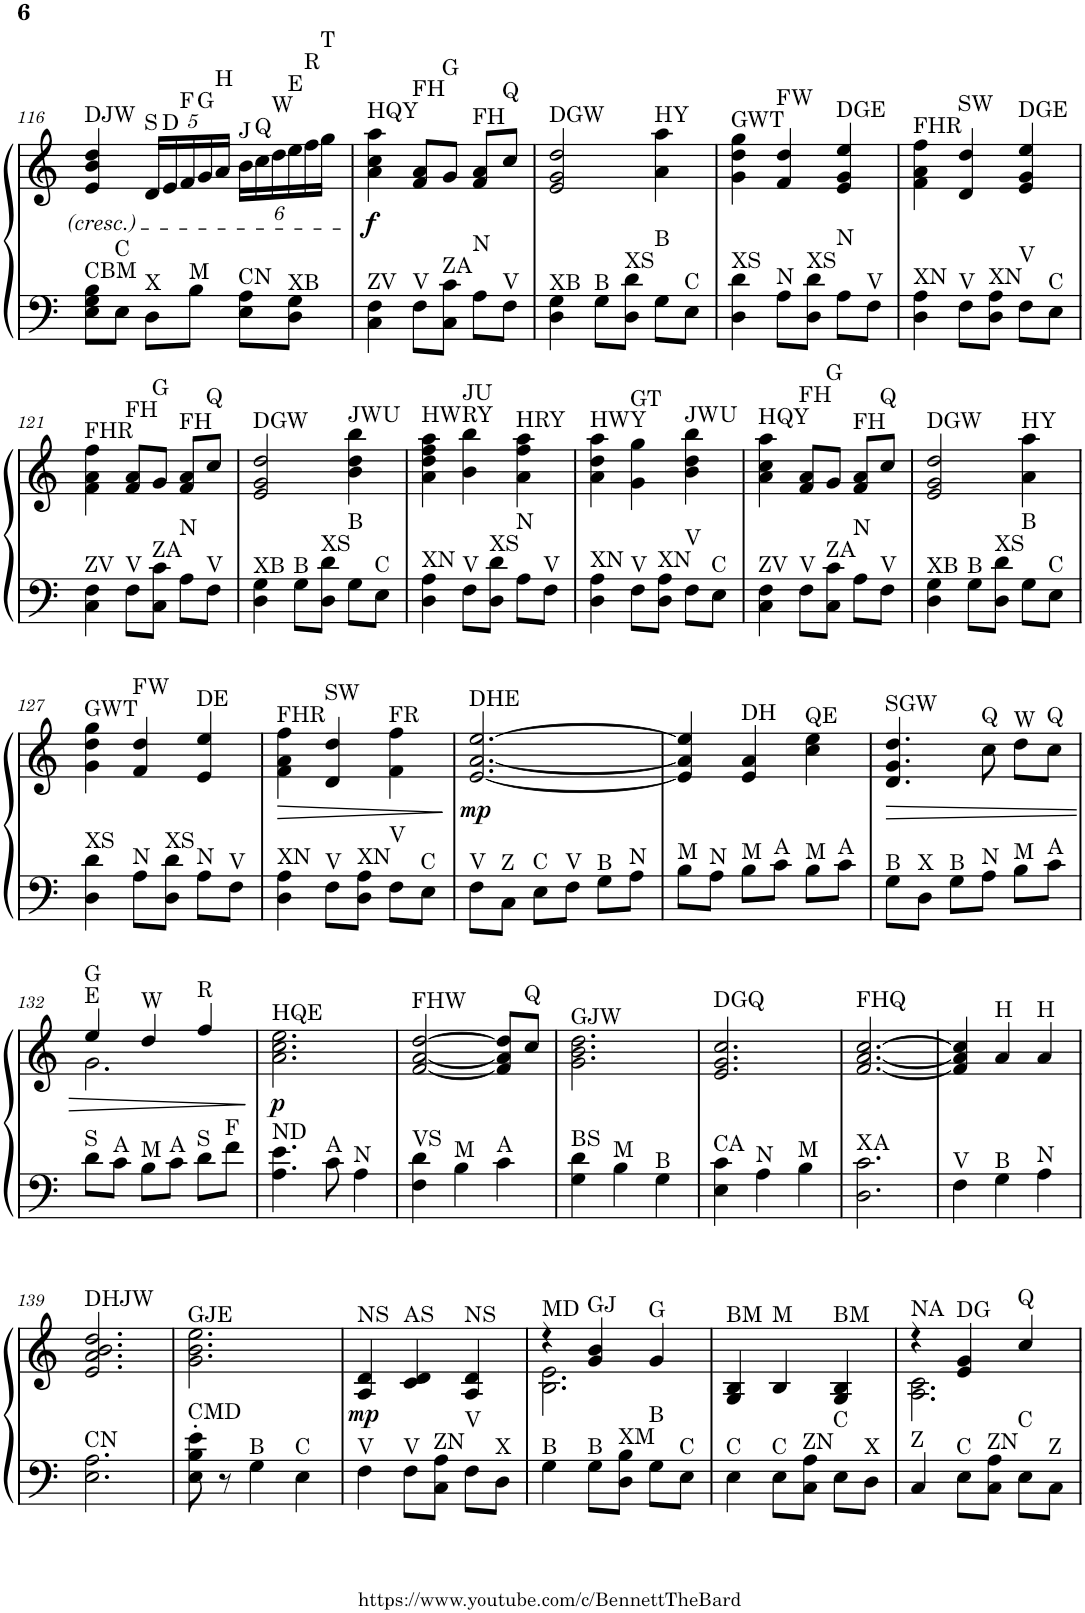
**kern	**kern	**dynam
*part1	*part1	*part1
*staff2	*staff1	*staff1/2
*I"Piano	*	*
*I'Pno.	*	*
!!LO:PB:g=z
*clefF4	*clefG2	*
*k[]	*k[]	*
*M3/4	*M3/4	*
=116	=116	=116
!	!LO:TX:a:t=DJW	!
!LO:TX:a:t=CBM	!	!
8E\ 8G\ 8B\L	4e/ 4b/ 4dd/	.
!LO:TX:a:t=C	!	!
8E\J	.	.
*	*Xbrackettup	*
!	!LO:TX:a:t=S	!
!LO:TX:a:t=X	!	!
8D\L	20d/LL	.
!	!LO:TX:a:t=D	!
.	20e/	.
!	!LO:TX:a:t=F	!
.	20f/	.
!LO:TX:a:t=M	!	!
8B\J	.	.
!	!LO:TX:a:t=G	!
.	20g/	.
!	!LO:TX:a:t=H	!
.	20a/JJ	.
!	!LO:TX:a:t=J	!
!LO:TX:a:t=CN	!	!
8E\ 8A\L	24b\LL	.
!	!LO:TX:a:t=Q	!
.	24cc\	.
!	!LO:TX:a:t=W	!
.	24dd\	.
!	!LO:TX:a:t=E	!
!LO:TX:a:t=XB	!	!
8D\ 8G\J	24ee\	.
!	!LO:TX:a:t=R	!
.	24ff\	.
!	!LO:TX:a:t=T	!
.	24gg\JJ	.
=117	=117	=117
*k[]	*k[]	*
!	!LO:TX:a:t=HQY	!
!LO:TX:a:t=ZV	!	!
!	!	!LO:DY:b
4C\ 4F\	4a\ 4cc\ 4aa\	f
!	!LO:TX:a:t=FH	!
!LO:TX:a:t=V	!	!
8F\L	8f/ 8a/L	.
!	!LO:TX:a:t=G	!
!LO:TX:a:t=ZA	!	!
8C\ 8c\J	8g/J	.
!	!LO:TX:a:t=FH	!
!LO:TX:a:t=N	!	!
8A\L	8f/ 8a/L	.
!	!LO:TX:a:t=Q	!
!LO:TX:a:t=V	!	!
8F\J	8cc/J	.
=118	=118	=118
!	!LO:TX:a:t=DGW	!
!LO:TX:a:t=XB	!	!
4D\ 4G\	2e/ 2g/ 2dd/	.
!LO:TX:a:t=B	!	!
8G\L	.	.
!LO:TX:a:t=XS	!	!
8D\ 8d\J	.	.
!	!LO:TX:a:t=HY	!
!LO:TX:a:t=B	!	!
8G\L	4a\ 4aa\	.
!LO:TX:a:t=C	!	!
8E\J	.	.
=119	=119	=119
!	!LO:TX:a:t=GWT	!
!LO:TX:a:t=XS	!	!
4D\ 4d\	4g\ 4dd\ 4gg\	.
!	!LO:TX:a:t=FW	!
!LO:TX:a:t=N	!	!
8A\L	4f/ 4dd/	.
!LO:TX:a:t=XS	!	!
8D\ 8d\J	.	.
!	!LO:TX:a:t=DGE	!
!LO:TX:a:t=N	!	!
8A\L	4e/ 4g/ 4ee/	.
!LO:TX:a:t=V	!	!
8F\J	.	.
=120	=120	=120
!	!LO:TX:a:t=FHR	!
!LO:TX:a:t=XN	!	!
4D\ 4A\	4f\ 4a\ 4ff\	.
!	!LO:TX:a:t=SW	!
!LO:TX:a:t=V	!	!
8F\L	4d/ 4dd/	.
!LO:TX:a:t=XN	!	!
8D\ 8A\J	.	.
!	!LO:TX:a:t=DGE	!
!LO:TX:a:t=V	!	!
8F\L	4e/ 4g/ 4ee/	.
!LO:TX:a:t=C	!	!
8E\J	.	.
!!LO:LB:g=z
=121	=121	=121
!	!LO:TX:a:t=FHR	!
!LO:TX:a:t=ZV	!	!
4C\ 4F\	4f\ 4a\ 4ff\	.
!	!LO:TX:a:t=FH	!
!LO:TX:a:t=V	!	!
8F\L	8f/ 8a/L	.
!	!LO:TX:a:t=G	!
!LO:TX:a:t=ZA	!	!
8C\ 8c\J	8g/J	.
!	!LO:TX:a:t=FH	!
!LO:TX:a:t=N	!	!
8A\L	8f/ 8a/L	.
!	!LO:TX:a:t=Q	!
!LO:TX:a:t=V	!	!
8F\J	8cc/J	.
=122	=122	=122
!	!LO:TX:a:t=DGW	!
!LO:TX:a:t=XB	!	!
4D\ 4G\	2e/ 2g/ 2dd/	.
!LO:TX:a:t=B	!	!
8G\L	.	.
!LO:TX:a:t=XS	!	!
8D\ 8d\J	.	.
!	!LO:TX:a:t=JWU	!
!LO:TX:a:t=B	!	!
8G\L	4b\ 4dd\ 4bb\	.
!LO:TX:a:t=C	!	!
8E\J	.	.
=123	=123	=123
!	!LO:TX:a:t=HWRY	!
!LO:TX:a:t=XN	!	!
4D\ 4A\	4a\ 4dd\ 4ff\ 4aa\	.
!	!LO:TX:a:t=JU	!
!LO:TX:a:t=V	!	!
8F\L	4b\ 4bb\	.
!LO:TX:a:t=XS	!	!
8D\ 8d\J	.	.
!	!LO:TX:a:t=HRY	!
!LO:TX:a:t=N	!	!
8A\L	4a\ 4ff\ 4aa\	.
!LO:TX:a:t=V	!	!
8F\J	.	.
=124	=124	=124
!	!LO:TX:a:t=HWY	!
!LO:TX:a:t=XN	!	!
4D\ 4A\	4a\ 4dd\ 4aa\	.
!	!LO:TX:a:t=GT	!
!LO:TX:a:t=V	!	!
8F\L	4g\ 4gg\	.
!LO:TX:a:t=XN	!	!
8D\ 8A\J	.	.
!	!LO:TX:a:t=JWU	!
!LO:TX:a:t=V	!	!
8F\L	4b\ 4dd\ 4bb\	.
!LO:TX:a:t=C	!	!
8E\J	.	.
=125	=125	=125
!	!LO:TX:a:t=HQY	!
!LO:TX:a:t=ZV	!	!
4C\ 4F\	4a\ 4cc\ 4aa\	.
!	!LO:TX:a:t=FH	!
!LO:TX:a:t=V	!	!
8F\L	8f/ 8a/L	.
!	!LO:TX:a:t=G	!
!LO:TX:a:t=ZA	!	!
8C\ 8c\J	8g/J	.
!	!LO:TX:a:t=FH	!
!LO:TX:a:t=N	!	!
8A\L	8f/ 8a/L	.
!	!LO:TX:a:t=Q	!
!LO:TX:a:t=V	!	!
8F\J	8cc/J	.
=126	=126	=126
!	!LO:TX:a:t=DGW	!
!LO:TX:a:t=XB	!	!
4D\ 4G\	2e/ 2g/ 2dd/	.
!LO:TX:a:t=B	!	!
8G\L	.	.
!LO:TX:a:t=XS	!	!
8D\ 8d\J	.	.
!	!LO:TX:a:t=HY	!
!LO:TX:a:t=B	!	!
8G\L	4a\ 4aa\	.
!LO:TX:a:t=C	!	!
8E\J	.	.
!!LO:LB:g=z
=127	=127	=127
!	!LO:TX:a:t=GWT	!
!LO:TX:a:t=XS	!	!
4D\ 4d\	4g\ 4dd\ 4gg\	.
!	!LO:TX:a:t=FW	!
!LO:TX:a:t=N	!	!
8A\L	4f/ 4dd/	.
!LO:TX:a:t=XS	!	!
8D\ 8d\J	.	.
!	!LO:TX:a:t=DE	!
!LO:TX:a:t=N	!	!
8A\L	4e/ 4ee/	.
!LO:TX:a:t=V	!	!
8F\J	.	.
=128	=128	=128
!	!LO:TX:a:t=FHR	!
!LO:TX:a:t=XN	!	!
!	!	!LO:HP:b
4D\ 4A\	4f\ 4a\ 4ff\	>
!	!LO:TX:a:t=SW	!
!LO:TX:a:t=V	!	!
8F\L	4d/ 4dd/	.
!LO:TX:a:t=XN	!	!
8D\ 8A\J	.	.
!	!LO:TX:a:t=FR	!
!LO:TX:a:t=V	!	!
8F\L	4f\ 4ff\	.
!LO:TX:a:t=C	!	!
8E\J	.	.
.	.	]
=129	=129	=129
*k[]	*k[]	*
!	!LO:TX:a:t=DHE	!
!LO:TX:a:t=V	!	!
!	!	!LO:DY:b
8F\L	[2.e/ [2.a/ [2.ee/	mp
!LO:TX:a:t=Z	!	!
8C\J	.	.
!LO:TX:a:t=C	!	!
8E\L	.	.
!LO:TX:a:t=V	!	!
8F\J	.	.
!LO:TX:a:t=B	!	!
8G\L	.	.
!LO:TX:a:t=N	!	!
8A\J	.	.
=130	=130	=130
!LO:TX:a:t=M	!	!
8B\L	4e/] 4a/] 4ee/]	.
!LO:TX:a:t=N	!	!
8A\J	.	.
!	!LO:TX:a:t=DH	!
!LO:TX:a:t=M	!	!
8B\L	4e/ 4a/	.
!LO:TX:a:t=A	!	!
8c\J	.	.
!	!LO:TX:a:t=QE	!
!LO:TX:a:t=M	!	!
8B\L	4cc\ 4ee\	.
!LO:TX:a:t=A	!	!
8c\J	.	.
=131	=131	=131
!	!LO:TX:a:t=SGW	!
!LO:TX:a:t=B	!	!
!	!	!LO:HP:b
8G\L	4.d/ 4.g/ 4.dd/	>
!LO:TX:a:t=X	!	!
8D\J	.	.
!LO:TX:a:t=B	!	!
8G\L	.	.
!	!LO:TX:a:t=Q	!
!LO:TX:a:t=N	!	!
8A\J	8cc\	.
!	!LO:TX:a:t=W	!
!LO:TX:a:t=M	!	!
8B\L	8dd\L	.
!	!LO:TX:a:t=Q	!
!LO:TX:a:t=A	!	!
8c\J	8cc\J	.
!!LO:LB:g=z
=132	=132	=132
*	*^	*
!	!LO:TX:a:t=E	!	!
!	!LO:TX:a:t=G	!	!
!LO:TX:a:t=S	!	!	!
8d\L	4ee/	2.g\	.
!LO:TX:a:t=A	!	!	!
8c\J	.	.	.
!	!LO:TX:a:t=W	!	!
!LO:TX:a:t=M	!	!	!
8B\L	4dd/	.	.
!LO:TX:a:t=A	!	!	!
8c\J	.	.	.
!	!LO:TX:a:t=R	!	!
!LO:TX:a:t=S	!	!	!
8d\L	4ff/	.	.
!LO:TX:a:t=F	!	!	!
8f\J	.	.	.
*	*v	*v	*
.	.	]
=133	=133	=133
!	!LO:TX:a:t=HQE	!
!LO:TX:a:t=ND	!	!
!	!	!LO:DY:b
4.A\ 4.e\	2.a\ 2.cc\ 2.ee\	p
!LO:TX:a:t=A	!	!
8c\	.	.
!LO:TX:a:t=N	!	!
4A\	.	.
=134	=134	=134
!	!LO:TX:a:t=FHW	!
!LO:TX:a:t=VS	!	!
4F\ 4d\	[2f/ [2a/ [2dd/	.
!LO:TX:a:t=M	!	!
4B\	.	.
!LO:TX:a:t=A	!	!
4c\	8f/] 8a/] 8dd/]L	.
!	!LO:TX:a:t=Q	!
.	8cc/J	.
=135	=135	=135
!	!LO:TX:a:t=GJW	!
!LO:TX:a:t=BS	!	!
4G\ 4d\	2.g\ 2.b\ 2.dd\	.
!LO:TX:a:t=M	!	!
4B\	.	.
!LO:TX:a:t=B	!	!
4G\	.	.
=136	=136	=136
!	!LO:TX:a:t=DGQ	!
!LO:TX:a:t=CA	!	!
4E\ 4c\	2.e/ 2.g/ 2.cc/	.
!LO:TX:a:t=N	!	!
4A\	.	.
!LO:TX:a:t=M	!	!
4B\	.	.
=137	=137	=137
!	!LO:TX:a:t=FHQ	!
!LO:TX:a:t=XA	!	!
2.D\ 2.c\	[2.f/ [2.a/ [2.cc/	.
=138	=138	=138
!LO:TX:a:t=V	!	!
4F\	4f/] 4a/] 4cc/]	.
!	!LO:TX:a:t=H	!
!LO:TX:a:t=B	!	!
4G\	4a/	.
!	!LO:TX:a:t=H	!
!LO:TX:a:t=N	!	!
4A\	4a/	.
!!LO:LB:g=z
=139	=139	=139
!	!LO:TX:a:t=DHJW	!
!LO:TX:a:t=CN	!	!
2.E\ 2.A\	2.e/ 2.a/ 2.b/ 2.dd/	.
=140	=140	=140
!	!LO:TX:a:t=GJE	!
!LO:TX:a:t=CMD	!	!
8E\' 8B\' 8e\'	2.g\ 2.b\ 2.ee\	.
8r	.	.
!LO:TX:a:t=B	!	!
4G\	.	.
!LO:TX:a:t=C	!	!
4E\	.	.
=141	=141	=141
!	!LO:TX:a:t=NS	!
!LO:TX:a:t=V	!	!
!	!	!LO:DY:b
4F\	4A/ 4d/	mp
!	!LO:TX:a:t=AS	!
!LO:TX:a:t=V	!	!
8F\L	4c/ 4d/	.
!LO:TX:a:t=ZN	!	!
8C\ 8A\J	.	.
!	!LO:TX:a:t=NS	!
!LO:TX:a:t=V	!	!
8F\L	4A/ 4d/	.
!LO:TX:a:t=X	!	!
8D\J	.	.
=142	=142	=142
*	*^	*
!	!LO:TX:a:t=MD	!	!
!LO:TX:a:t=B	!	!	!
4G\	4r	2.B\ 2.e\	.
!	!LO:TX:a:t=GJ	!	!
!LO:TX:a:t=B	!	!	!
8G\L	4g/ 4b/	.	.
!LO:TX:a:t=XM	!	!	!
8D\ 8B\J	.	.	.
!	!LO:TX:a:t=G	!	!
!LO:TX:a:t=B	!	!	!
8G\L	4g/	.	.
!LO:TX:a:t=C	!	!	!
8E\J	.	.	.
*	*v	*v	*
=143	=143	=143
!	!LO:TX:a:t=BM	!
!LO:TX:a:t=C	!	!
4E\	4G/ 4B/	.
!	!LO:TX:a:t=M	!
!LO:TX:a:t=C	!	!
8E\L	4B/	.
!LO:TX:a:t=ZN	!	!
8C\ 8A\J	.	.
!	!LO:TX:a:t=BM	!
!LO:TX:a:t=C	!	!
8E\L	4G/ 4B/	.
!LO:TX:a:t=X	!	!
8D\J	.	.
=144	=144	=144
*	*^	*
!	!LO:TX:a:t=NA	!	!
!LO:TX:a:t=Z	!	!	!
4C/	4r	2.A\ 2.c\	.
!	!LO:TX:a:t=DG	!	!
!LO:TX:a:t=C	!	!	!
8E\L	4e/ 4g/	.	.
!LO:TX:a:t=ZN	!	!	!
8C\ 8A\J	.	.	.
!	!LO:TX:a:t=Q	!	!
!LO:TX:a:t=C	!	!	!
8E\L	4cc/	.	.
!LO:TX:a:t=Z	!	!	!
8C\J	.	.	.
*	*v	*v	*
=	=	=
*-	*-	*-
